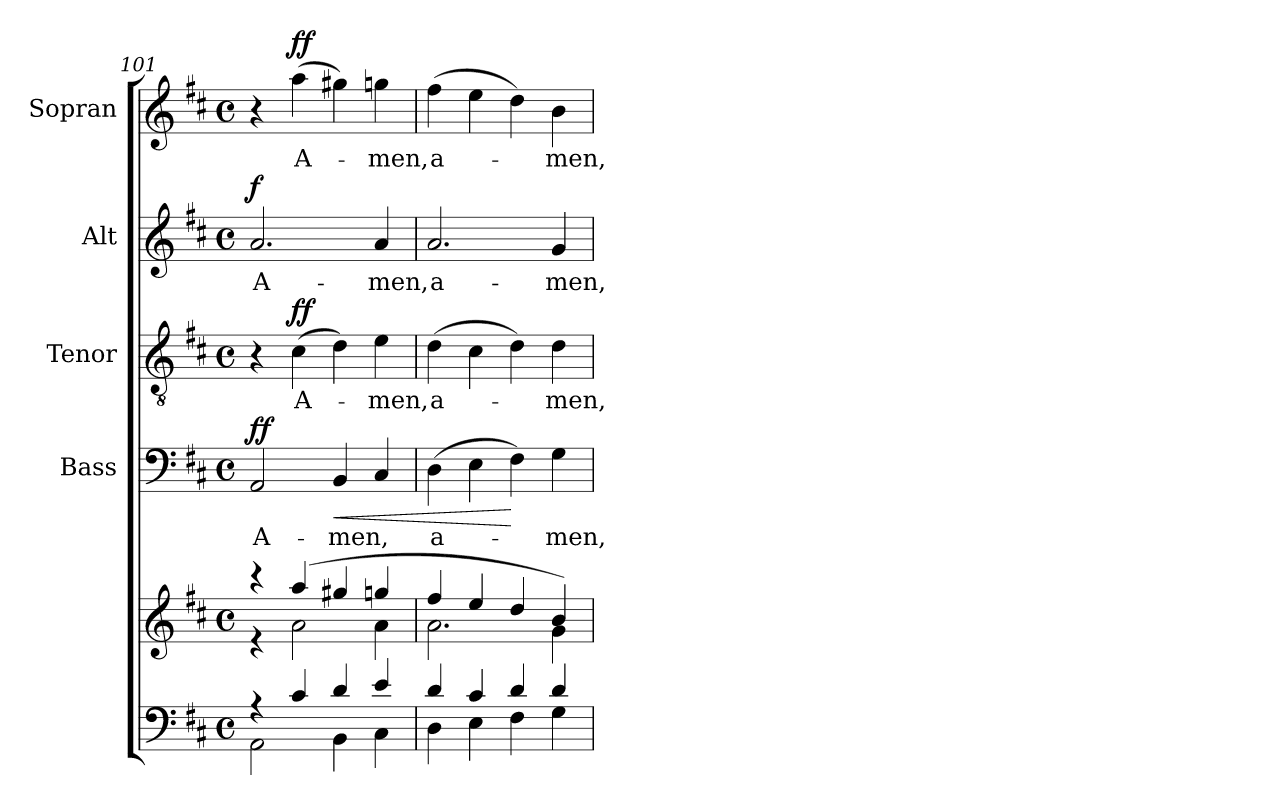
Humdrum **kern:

**kern	**kern	**kern	**text	**dynam	**kern	**text	**dynam	**kern	**text	**dynam	**kern	**text	**dynam
*part5	*part5	*part4	*part4	*part4	*part3	*part3	*part3	*part2	*part2	*part2	*part1	*part1	*part1
*staff6	*staff5	*staff4	*staff4	*staff4	*staff3	*staff3	*staff3	*staff2	*staff2	*staff2	*staff1	*staff1	*staff1
*	*	*I"Bass	*	*	*I"Tenor	*	*	*I"Alt	*	*	*I"Sopran	*	*
*	*	*I'B.	*	*	*I'T.	*	*	*I'A.	*	*	*I'S.	*	*
*clefF4	*clefG2	*clefF4	*	*	*clefGv2	*	*	*clefG2	*	*	*clefG2	*	*
*k[f#c#]	*k[f#c#]	*k[f#c#]	*	*	*k[f#c#]	*	*	*k[f#c#]	*	*	*k[f#c#]	*	*
*D:	*D:	*D:	*	*	*D:	*	*	*D:	*	*	*D:	*	*
*M4/4	*M4/4	*M4/4	*	*	*M4/4	*	*	*M4/4	*	*	*M4/4	*	*
*met(c)	*met(c)	*met(c)	*	*	*met(c)	*	*	*met(c)	*	*	*met(c)	*	*
=101	=101	=101	=101	=101	=101	=101	=101	=101	=101	=101	=101	=101	=101
*^	*^	*	*	*	*	*	*	*	*	*	*	*	*
!	!	!	!	!	!LO:LY:b	!LO:DY:a	!	!	!	!	!LO:LY:b	!LO:DY:a	!	!	!
4rA	2AA\	4r	4r	2AA/	A-	ff	4r	.	.	2.a/	A-	f	4r	.	.
!	!	!	!	!	!	!	!	!LO:LY:b	!LO:DY:a	!	!	!	!	!LO:LY:b	!LO:DY:a
4c#/	.	(4aa/	2a\	.	.	.	(>4c#\	A-	ff	.	.	.	(>4aa\	A-	ff
!	!	!	!	!	!LO:LY:b	!LO:HP:b	!	!	!	!	!	!	!	!	!
4d/	4BB\	4gg#X/	.	4BB/	-men,	<	4d\)	.	.	.	.	.	4gg#X\)	.	.
!	!	!	!	!	!	!	!	!LO:LY:b	!	!	!LO:LY:b	!	!	!LO:LY:b	!
4e/	4C#\	4ggn/	4a\	4C#/	.	.	4e\	-men,	.	4a/	-men,	.	4ggn\	-men,	.
=102	=102	=102	=102	=102	=102	=102	=102	=102	=102	=102	=102	=102	=102	=102	=102
!	!	!	!	!	!LO:LY:b	!	!	!LO:LY:b	!	!	!LO:LY:b	!	!	!LO:LY:b	!
4d/	4D\	4ff#/	2.a\	(>4D\	a-	.	(>4d\	a-	.	2.a/	a-	.	(>4ff#\	a-	.
4c#/	4E\	4ee/	.	4E\	.	.	4c#\	.	.	.	.	.	4ee\	.	.
4d/	4F#\	4dd/	.	4F#\)	.	[	4d\)	.	.	.	.	.	4dd\)	.	.
!	!	!	!	!	!LO:LY:b	!	!	!LO:LY:b	!	!	!LO:LY:b	!	!	!LO:LY:b	!
4d/	4G\	4b/)	4g\	4G\	-men,	.	4d\	-men,	.	4g/	-men,	.	4b\	-men,	.
*v	*v	*	*	*	*	*	*	*	*	*	*	*	*	*	*
*	*v	*v	*	*	*	*	*	*	*	*	*	*	*	*
=	=	=	=	=	=	=	=	=	=	=	=	=	=
*-	*-	*-	*-	*-	*-	*-	*-	*-	*-	*-	*-	*-	*-
